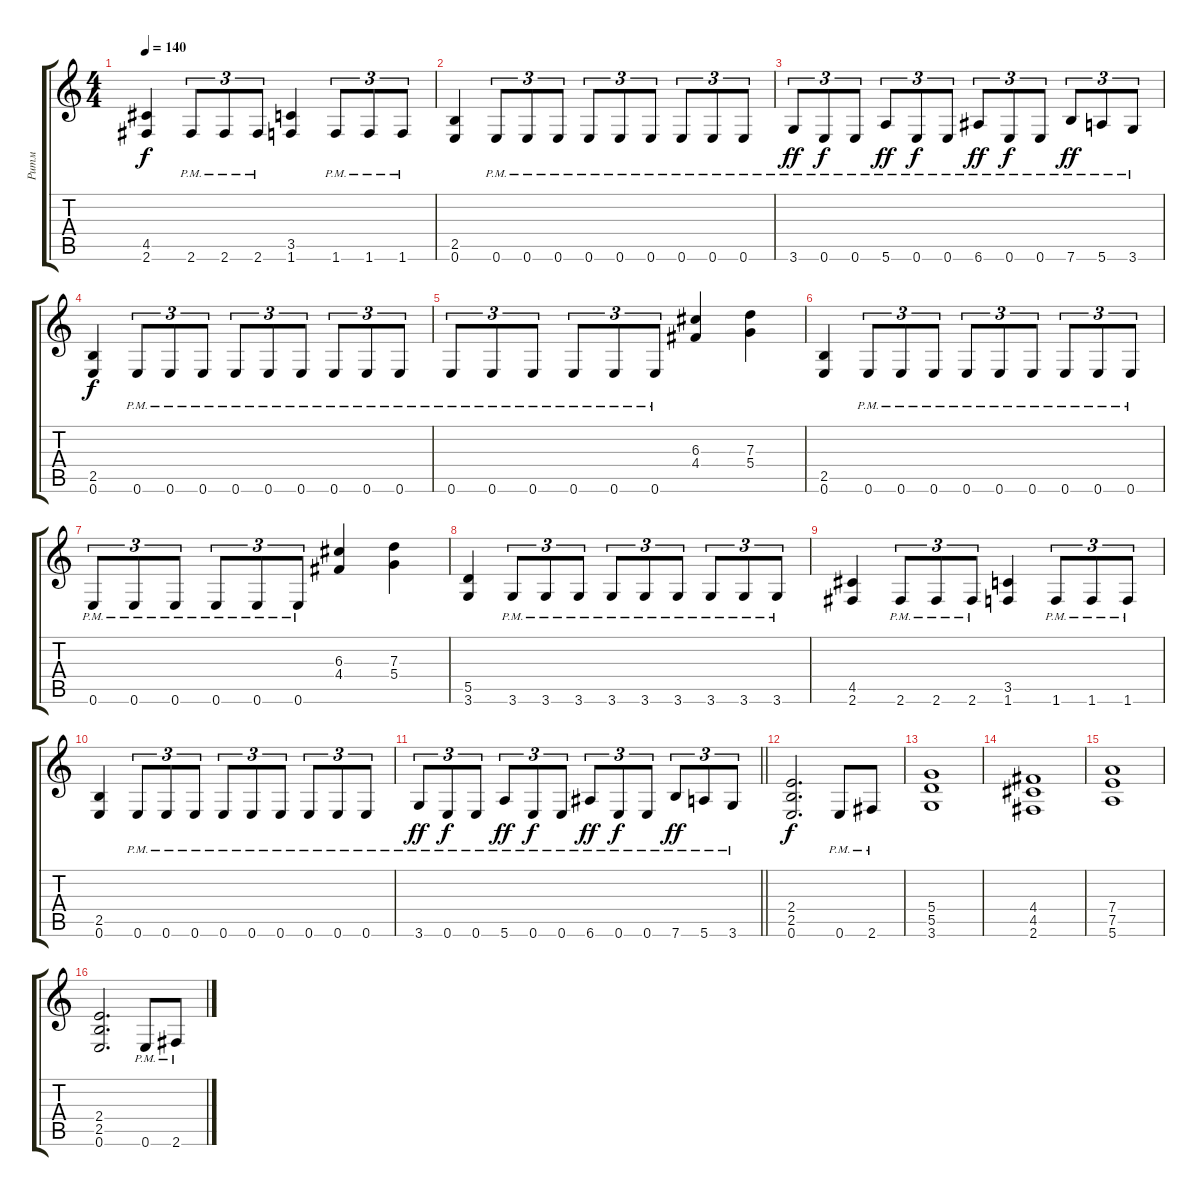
\track ("Ритм" "Ритм") {instrument distortionguitar}
\staff {score tabs}
\tuning (E4 B3 G3 D3 A2 E2) {hide}
\ts (4 4)
\tempo 140
\clef g2
\ks c
(4.5 2.6).4{dy f} 2.6{pm}.8{tu (3 2)} 2.6{pm}.8{tu (3 2)} 2.6{pm}.8{tu (3 2)} (3.5 1.6).4 1.6{pm}.8{tu (3 2)} 1.6{pm}.8{tu (3 2)} 1.6{pm}.8{tu (3 2)} |
(2.5 0.6).4 0.6{pm}.8{tu (3 2)} 0.6{pm}.8{tu (3 2)} 0.6{pm}.8{tu (3 2)} 0.6{pm}.8{tu (3 2)} 0.6{pm}.8{tu (3 2)} 0.6{pm}.8{tu (3 2)} 0.6{pm}.8{tu (3 2)} 0.6{pm}.8{tu (3 2)} 0.6{pm}.8{tu (3 2)} |
3.6{pm}.8{tu (3 2) dy ff} 0.6{pm}.8{tu (3 2) dy f} 0.6{pm}.8{tu (3 2)} 5.6{pm}.8{tu (3 2) dy ff} 0.6{pm}.8{tu (3 2) dy f} 0.6{pm}.8{tu (3 2)} 6.6{pm}.8{tu (3 2) dy ff} 0.6{pm}.8{tu (3 2) dy f} 0.6{pm}.8{tu (3 2)} 7.6{pm}.8{tu (3 2) dy ff} 5.6{pm}.8{tu (3 2)} 3.6{pm}.8{tu (3 2)} |
(2.5 0.6).4{dy f} 0.6{pm}.8{tu (3 2)} 0.6{pm}.8{tu (3 2)} 0.6{pm}.8{tu (3 2)} 0.6{pm}.8{tu (3 2)} 0.6{pm}.8{tu (3 2)} 0.6{pm}.8{tu (3 2)} 0.6{pm}.8{tu (3 2)} 0.6{pm}.8{tu (3 2)} 0.6{pm}.8{tu (3 2)} |
0.6{pm}.8{tu (3 2)} 0.6{pm}.8{tu (3 2)} 0.6{pm}.8{tu (3 2)} 0.6{pm}.8{tu (3 2)} 0.6{pm}.8{tu (3 2)} 0.6{pm}.8{tu (3 2)} (6.3 4.4).4 (7.3 5.4).4 |
(2.5 0.6).4 0.6{pm}.8{tu (3 2)} 0.6{pm}.8{tu (3 2)} 0.6{pm}.8{tu (3 2)} 0.6{pm}.8{tu (3 2)} 0.6{pm}.8{tu (3 2)} 0.6{pm}.8{tu (3 2)} 0.6{pm}.8{tu (3 2)} 0.6{pm}.8{tu (3 2)} 0.6{pm}.8{tu (3 2)} |
0.6{pm}.8{tu (3 2)} 0.6{pm}.8{tu (3 2)} 0.6{pm}.8{tu (3 2)} 0.6{pm}.8{tu (3 2)} 0.6{pm}.8{tu (3 2)} 0.6{pm}.8{tu (3 2)} (6.3 4.4).4 (7.3 5.4).4 |
(5.5 3.6).4 3.6{pm}.8{tu (3 2)} 3.6{pm}.8{tu (3 2)} 3.6{pm}.8{tu (3 2)} 3.6{pm}.8{tu (3 2)} 3.6{pm}.8{tu (3 2)} 3.6{pm}.8{tu (3 2)} 3.6{pm}.8{tu (3 2)} 3.6{pm}.8{tu (3 2)} 3.6{pm}.8{tu (3 2)} |
(4.5 2.6).4 2.6{pm}.8{tu (3 2)} 2.6{pm}.8{tu (3 2)} 2.6{pm}.8{tu (3 2)} (3.5 1.6).4 1.6{pm}.8{tu (3 2)} 1.6{pm}.8{tu (3 2)} 1.6{pm}.8{tu (3 2)} |
(2.5 0.6).4 0.6{pm}.8{tu (3 2)} 0.6{pm}.8{tu (3 2)} 0.6{pm}.8{tu (3 2)} 0.6{pm}.8{tu (3 2)} 0.6{pm}.8{tu (3 2)} 0.6{pm}.8{tu (3 2)} 0.6{pm}.8{tu (3 2)} 0.6{pm}.8{tu (3 2)} 0.6{pm}.8{tu (3 2)} |
\barLineRight lightlight
3.6{pm}.8{tu (3 2) dy ff} 0.6{pm}.8{tu (3 2) dy f} 0.6{pm}.8{tu (3 2)} 5.6{pm}.8{tu (3 2) dy ff} 0.6{pm}.8{tu (3 2) dy f} 0.6{pm}.8{tu (3 2)} 6.6{pm}.8{tu (3 2) dy ff} 0.6{pm}.8{tu (3 2) dy f} 0.6{pm}.8{tu (3 2)} 7.6{pm}.8{tu (3 2) dy ff} 5.6{pm}.8{tu (3 2)} 3.6{pm}.8{tu (3 2)} |
(2.4 2.5 0.6).2{d dy f instrument distortionguitar} 0.6{pm}.8 2.6{pm}.8 |
(5.4 5.5 3.6).1 |
(4.4 4.5 2.6).1 |
(7.4 7.5 5.6).1 |
(2.4 2.5 0.6).2{d} 0.6{pm}.8 2.6{pm}.8
